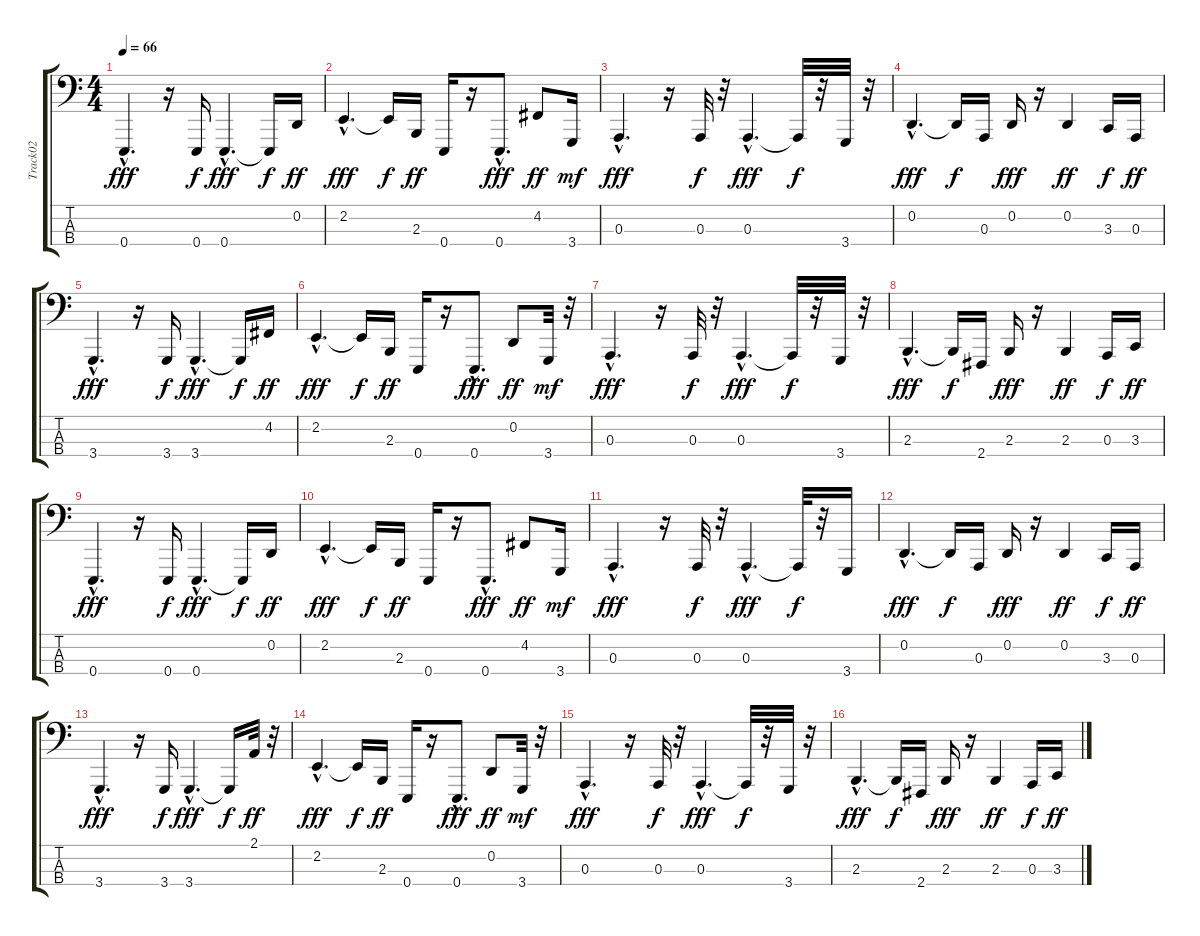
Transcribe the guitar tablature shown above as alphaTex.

\track ("Track02" "Track02") {instrument acousticgrandpiano}
\staff {score tabs}
\tuning (G2 D2 A1 E1) {hide}
\ts (4 4)
\tempo 66
\clef f4
\ks c
0.4{hac}.4{d dy fff} r.16 0.4.16{dy f} 0.4{hac}.4{d dy fff} 0.4{t}.16{dy f} 0.2.16{dy ff} |
2.2{hac}.4{d dy fff} 2.2{t}.16{dy f} 2.3.16{dy ff} 0.4.16 r.16 0.4{hac}.8{d dy fff} 4.2.8{dy ff} 3.4.16{dy mf} |
0.3{hac}.4{d dy fff} r.16 0.3.32{dy f} r.32 0.3{hac}.4{d dy fff} 0.3{t}.32{dy f} r.32 3.4.32 r.32 |
0.2{hac}.4{d dy fff} 0.2{t}.16{dy f} 0.3.16 0.2.16{dy fff} r.16 0.2.4{dy ff} 3.3.16{dy f} 0.3.16{dy ff} |
3.4{hac}.4{d dy fff} r.16 3.4.16{dy f} 3.4{hac}.4{d dy fff} 3.4{t}.16{dy f} 4.2.16{dy ff} |
2.2{hac}.4{d dy fff} 2.2{t}.16{dy f} 2.3.16{dy ff} 0.4.16 r.16 0.4{hac}.8{d dy fff} 0.2.8{dy ff} 3.4.32{dy mf} r.32 |
0.3{hac}.4{d dy fff} r.16 0.3.32{dy f} r.32 0.3{hac}.4{d dy fff} 0.3{t}.32{dy f} r.32 3.4.32 r.32 |
2.3{hac}.4{d dy fff} 2.3{t}.16{dy f} 2.4.16 2.3.16{dy fff} r.16 2.3.4{dy ff} 0.3.16{dy f} 3.3.16{dy ff} |
0.4{hac}.4{d dy fff} r.16 0.4.16{dy f} 0.4{hac}.4{d dy fff} 0.4{t}.16{dy f} 0.2.16{dy ff} |
2.2{hac}.4{d dy fff} 2.2{t}.16{dy f} 2.3.16{dy ff} 0.4.16 r.16 0.4{hac}.8{d dy fff} 4.2.8{dy ff} 3.4.16{dy mf} |
0.3{hac}.4{d dy fff} r.16 0.3.32{dy f} r.32 0.3{hac}.4{d dy fff} 0.3{t}.32{dy f} r.32 3.4.16 |
0.2{hac}.4{d dy fff} 0.2{t}.16{dy f} 0.3.16 0.2.16{dy fff} r.16 0.2.4{dy ff} 3.3.16{dy f} 0.3.16{dy ff} |
3.4{hac}.4{d dy fff} r.16 3.4.16{dy f} 3.4{hac}.4{d dy fff} 3.4{t}.16{dy f} 2.1.32{dy ff} r.32 |
2.2{hac}.4{d dy fff} 2.2{t}.16{dy f} 2.3.16{dy ff} 0.4.16 r.16 0.4{hac}.8{d dy fff} 0.2.8{dy ff} 3.4.32{dy mf} r.32 |
0.3{hac}.4{d dy fff} r.16 0.3.32{dy f} r.32 0.3{hac}.4{d dy fff} 0.3{t}.32{dy f} r.32 3.4.32 r.32 |
2.3{hac}.4{d dy fff} 2.3{t}.16{dy f} 2.4.16 2.3.16{dy fff} r.16 2.3.4{dy ff} 0.3.16{dy f} 3.3.16{dy ff}
